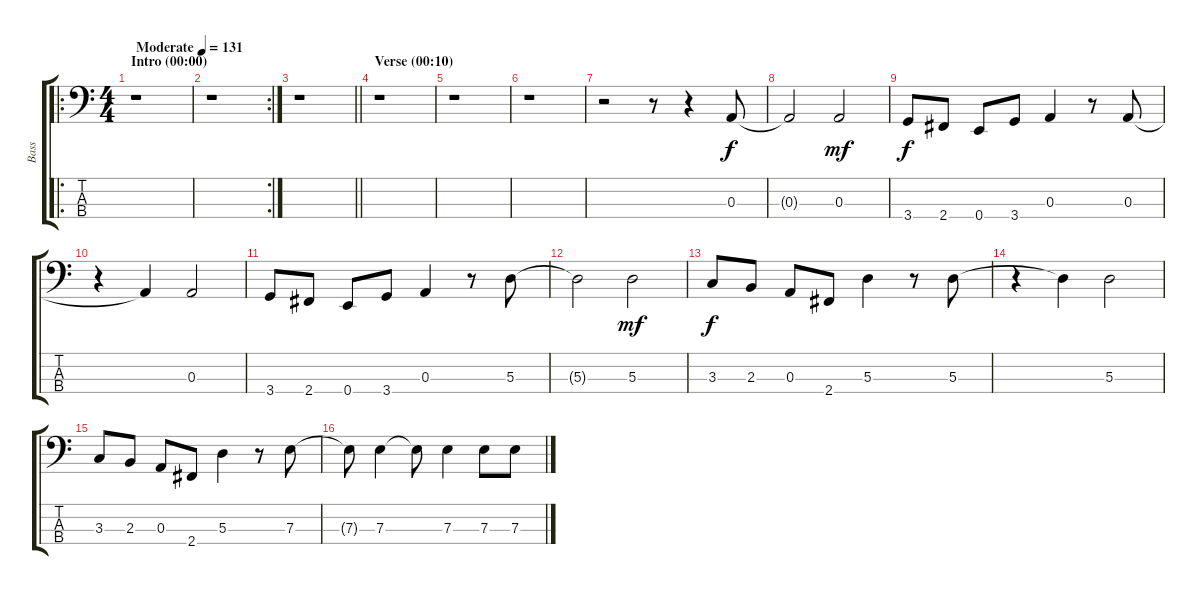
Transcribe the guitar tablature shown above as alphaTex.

\track ("Bass" "Bass") {instrument electricbassfinger}
\staff {score tabs}
\tuning (G2 D2 A1 E1) {hide}
\ro
\ts (4 4)
\section ("" "Intro (00:00)")
\tempo (131 "Moderate")
\clef f4
\ks c
r.1{dy f instrument electricbassfinger} |
\rc 2
r.1 |
\barLineRight lightlight
r.1 |
\section ("" "Verse (00:10)")
r.1 |
r.1 |
r.1 |
r.2 r.8 r.4 0.3.8 |
0.3{t}.2 0.3.2{dy mf} |
3.4.8{dy f} 2.4.8 0.4.8 3.4.8 0.3.4 r.8 0.3.8 |
r.4 0.3{t}.4 0.3.2 |
3.4.8 2.4.8 0.4.8 3.4.8 0.3.4 r.8 5.3.8 |
5.3{t}.2 5.3.2{dy mf} |
3.3.8{dy f} 2.3.8 0.3.8 2.4.8 5.3.4 r.8 5.3.8 |
r.4 5.3{t}.4 5.3.2 |
3.3.8 2.3.8 0.3.8 2.4.8 5.3.4 r.8 7.3.8 |
7.3{t}.8 7.3.4 7.3{t}.8 7.3.4 7.3.8 7.3.8
